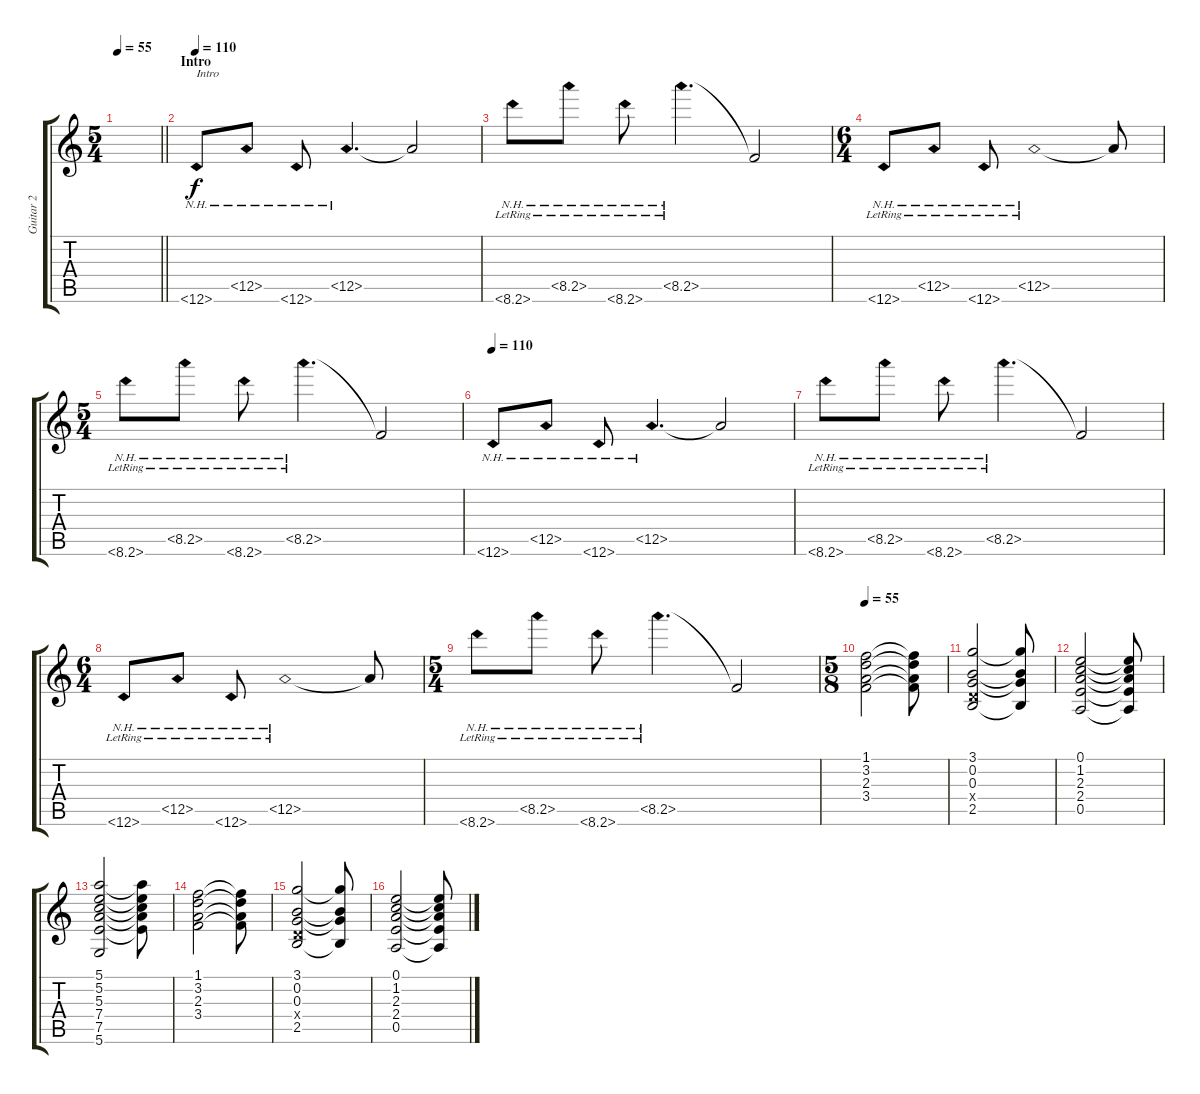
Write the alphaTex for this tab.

\track ("Guitar 2" "Guitar 2") {instrument acousticguitarsteel}
\staff {score tabs}
\tuning (E4 B3 G3 D3 A2 D2) {hide}
\ts (5 4)
\tempo 55
\tempo 110
\tempo 55
\clef g2
\barLineRight lightlight
\ks c
|
\section ("" "Intro")
\tempo 110
12.6{nh}.8{txt "Intro"} 12.5{nh}.8 12.6{nh}.8 12.5{nh}.4{d} 12.5{t}.2 |
8.6{nh lr}.8 8.5{nh lr}.8 8.6{nh lr}.8 8.5{nh lr}.4{d} 8.5{t}.2 |
\ts (6 4)
12.6{nh lr}.8 12.5{nh lr}.8 12.6{nh lr}.8 12.5{nh lr}.1 12.5{t}.8 |
\ts (5 4)
8.6{nh lr}.8 8.5{nh lr}.8 8.6{nh lr}.8 8.5{nh lr}.4{d} 8.5{t}.2 |
\tempo 110
12.6{nh}.8 12.5{nh}.8 12.6{nh}.8 12.5{nh}.4{d} 12.5{t}.2 |
8.6{nh lr}.8 8.5{nh lr}.8 8.6{nh lr}.8 8.5{nh lr}.4{d} 8.5{t}.2 |
\ts (6 4)
12.6{nh lr}.8 12.5{nh lr}.8 12.6{nh lr}.8 12.5{nh lr}.1 12.5{t}.8 |
\ts (5 4)
8.6{nh lr}.8 8.5{nh lr}.8 8.6{nh lr}.8 8.5{nh lr}.4{d} 8.5{t}.2 |
\ts (5 8)
\tempo 55
(1.1 3.2 2.3 3.4).2 (1.1{t} 3.2{t} 2.3{t} 3.4{t}).8 |
(3.1 0.2 0.3 0.4{x} 2.5).2 (3.1{t} 0.2{t} 0.3{t} 2.5{t}).8 |
(0.1 1.2 2.3 2.4 0.5).2 (0.1{t} 1.2{t} 2.3{t} 2.4{t} 0.5{t}).8 |
(5.1 5.2 5.3 7.4 7.5 5.6).2 (5.1{t} 5.2{t} 5.3{t} 7.4{t} 7.5{t}).8 |
(1.1 3.2 2.3 3.4).2 (1.1{t} 3.2{t} 2.3{t} 3.4{t}).8 |
(3.1 0.2 0.3 0.4{x} 2.5).2 (3.1{t} 0.2{t} 0.3{t} 2.5{t}).8 |
(0.1 1.2 2.3 2.4 0.5).2 (0.1{t} 1.2{t} 2.3{t} 2.4{t} 0.5{t}).8
